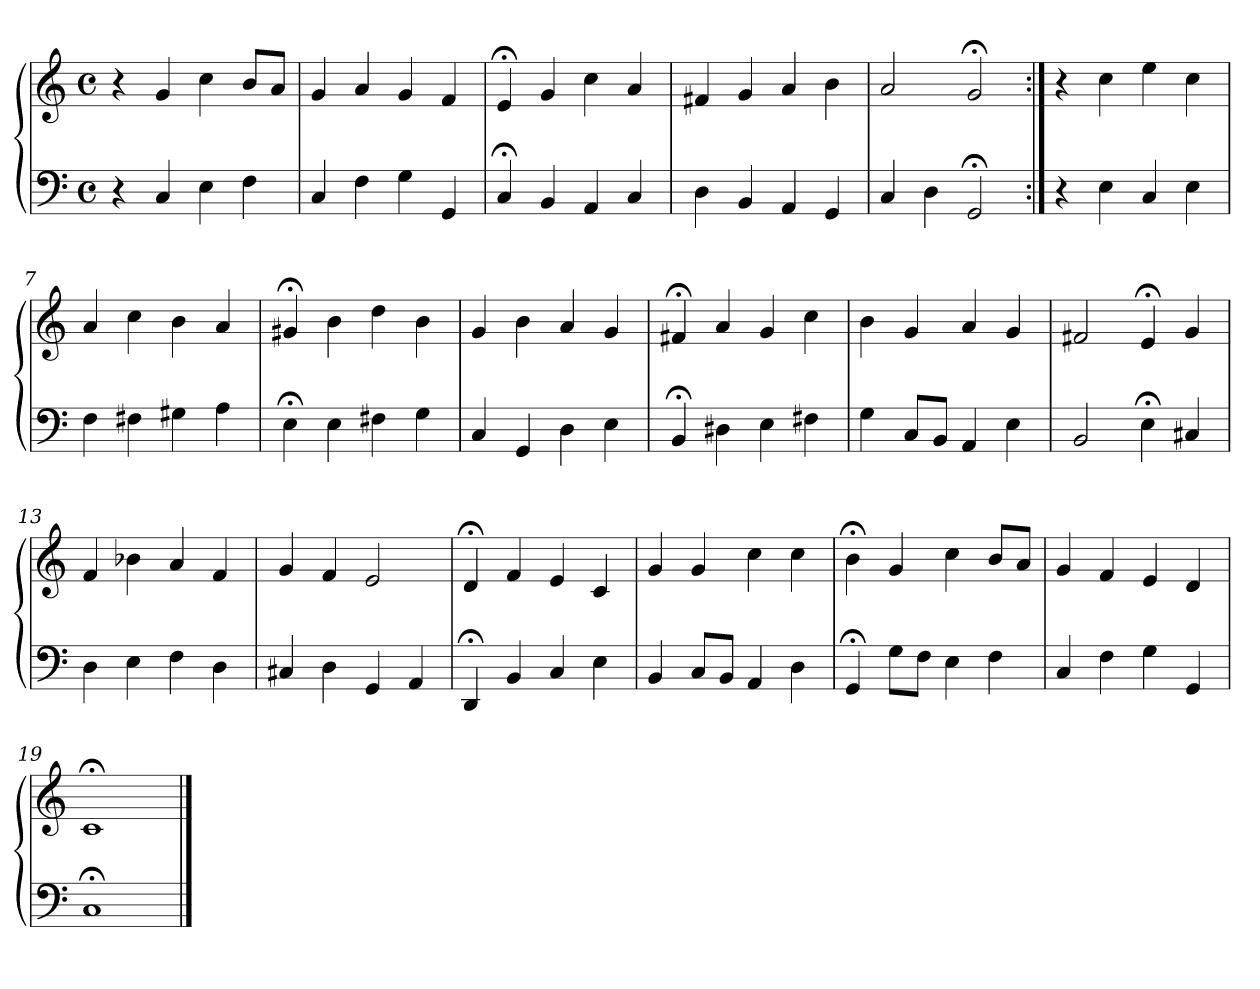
**kern	**kern
*part1	*part1
*staff2	*staff1
*clefF4	*clefG2
*M4/4	*M4/4
*met(c)	*met(c)
=1	=1
4r	4r
4C	4g
4E	4cc
4F	8bL
.	8aJ
=2	=2
4C	4g
4F	4a
4G	4g
4GG	4f
=3	=3
4C;<	4e;<
4BB	4g
4AA	4cc
4C	4a
=4	=4
4D	4f#X
4BB	4g
4AA	4a
4GG	4b
=5	=5
4C	2a
4D	.
2GG;<	2g;<
=6:|!	=6:|!
4r	4r
4E	4cc
4C	4ee
4E	4cc
=7	=7
4F	4a
4F#X	4cc
4G#X	4b
4A	4a
!!LO:LB:g=z
=8	=8
4E;<	4g#X;<
4E	4b
4F#X	4dd
4G	4b
=9	=9
4C	4g
4GG	4b
4D	4a
4E	4g
=10	=10
4BB;<	4f#X;<
4D#X	4a
4E	4g
4F#X	4cc
=11	=11
4G	4b
8CL	4g
8BBJ	.
4AA	4a
4E	4g
=12	=12
2BB	2f#X
4E;<	4e;<
4C#X	4g
=13	=13
4D	4f
4E	4b-X
4F	4a
4D	4f
=14	=14
4C#X	4g
4D	4f
4GG	2e
4AA	.
!!LO:LB:g=z
=15	=15
4DD;<	4d;<
4BB	4f
4C	4e
4E	4c
=16	=16
4BB	4g
8CL	4g
8BBJ	.
4AA	4cc
4D	4cc
=17	=17
4GG;<	4b;<
8GL	4g
8FJ	.
4E	4cc
4F	8bL
.	8aJ
=18	=18
4C	4g
4F	4f
4G	4e
4GG	4d
=19	=19
1C;<	1c;<
==	==
*-	*-
